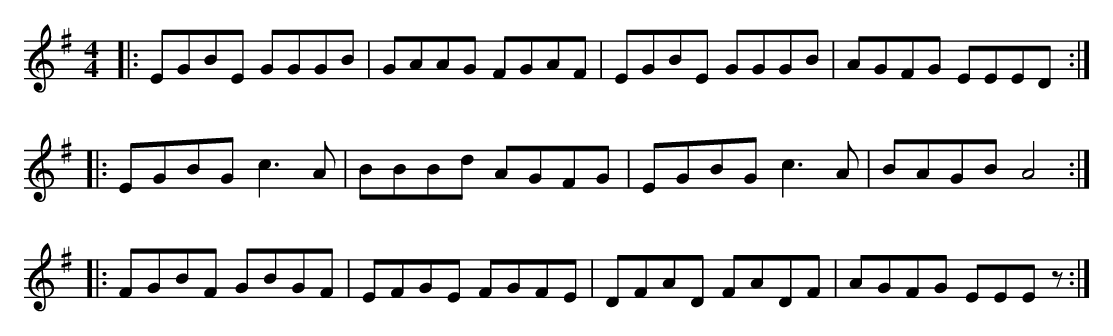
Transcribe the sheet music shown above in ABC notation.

X:1
M:4/4
K:Emin
|:EGBE GGGB|GAAG FGAF|EGBE GGGB|AGFG EEED:|
|:EGBG c3 A|BBBd AGFG|EGBG c3 A|BAGB A4:|
|:FGBF GBGF|EFGE FGFE|DFAD FADF|AGFG EEE z:|
